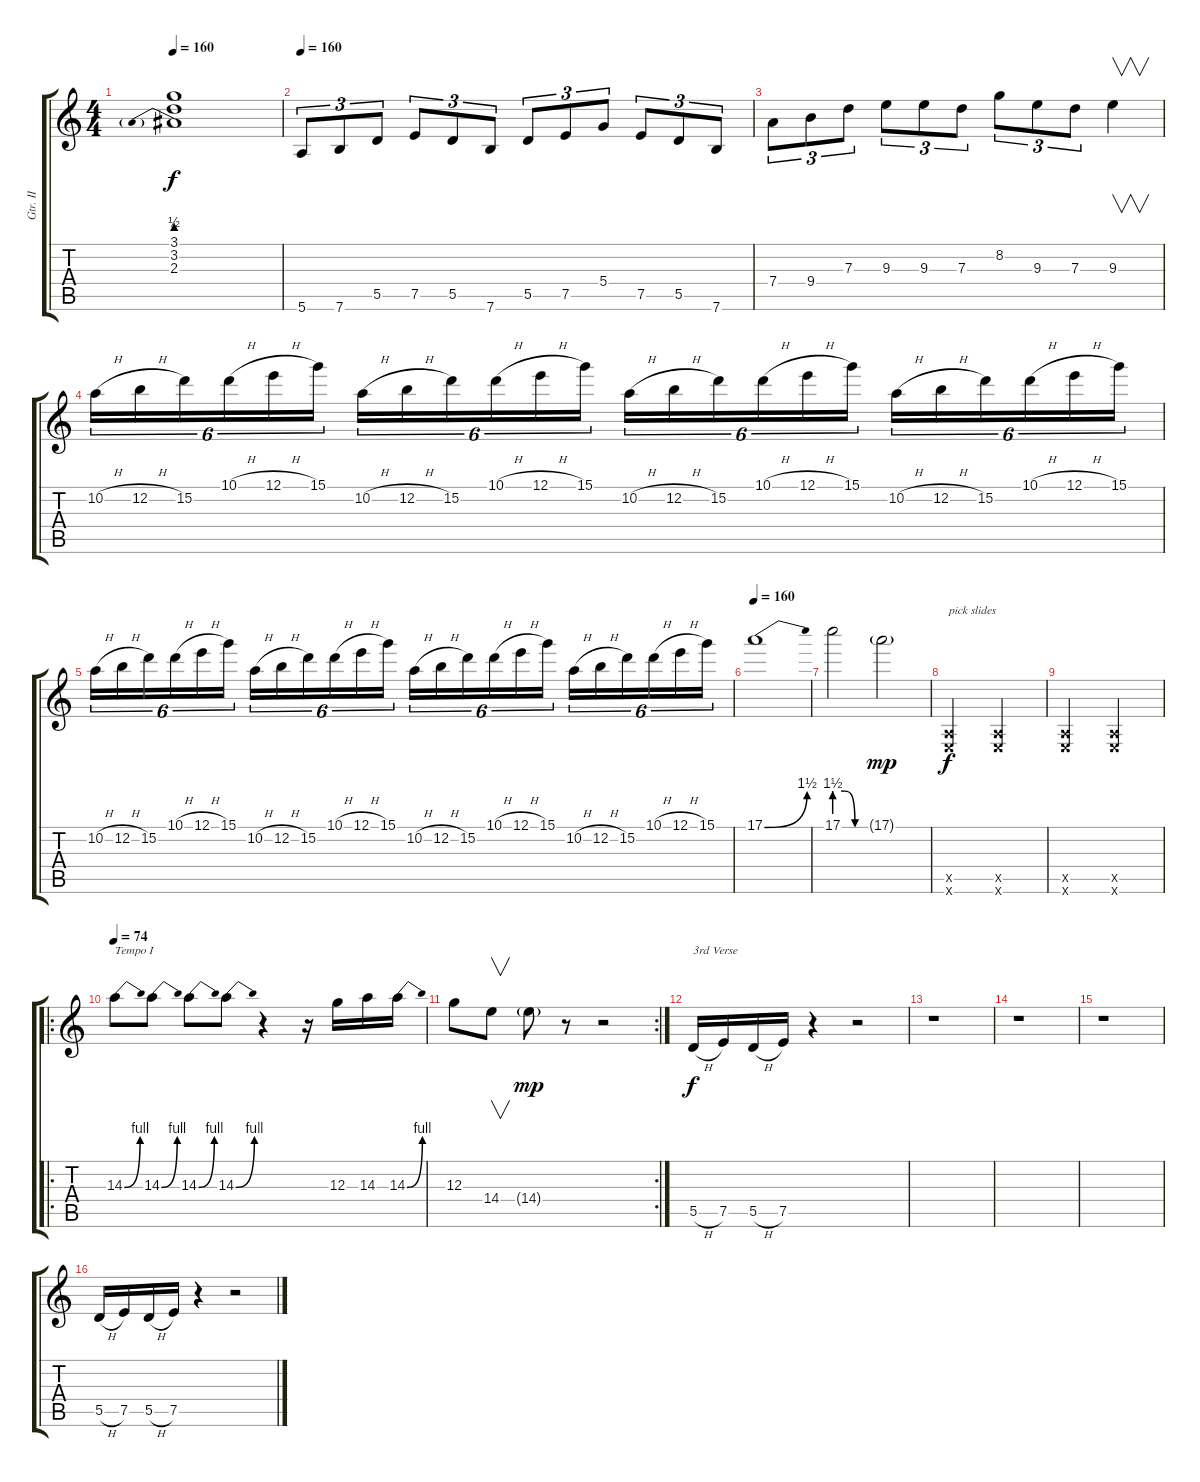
\track ("Gtr. II" "Gtr. II") {instrument distortionguitar}
\staff {score tabs}
\tuning (E4 B3 G3 D3 A2 E2) {hide}
\ts (4 4)
\tempo 160
\clef g2
\ks c
(3.1 3.2 2.3{be (prebend 0 2 60 2)}).1{dy f} |
\tempo 160
5.6.8{tu (3 2)} 7.6.8{tu (3 2)} 5.5.8{tu (3 2)} 7.5.8{tu (3 2)} 5.5.8{tu (3 2)} 7.6.8{tu (3 2)} 5.5.8{tu (3 2)} 7.5.8{tu (3 2)} 5.4.8{tu (3 2)} 7.5.8{tu (3 2)} 5.5.8{tu (3 2)} 7.6.8{tu (3 2)} |
7.4.8{tu (3 2)} 9.4.8{tu (3 2)} 7.3.8{tu (3 2)} 9.3.8{tu (3 2)} 9.3.8{tu (3 2)} 7.3.8{tu (3 2)} 8.2.8{tu (3 2)} 9.3.8{tu (3 2)} 7.3.8{tu (3 2)} 9.3.4{v} |
10.2{h}.16{tu (6 4)} 12.2{h}.16{tu (6 4)} 15.2.16{tu (6 4)} 10.1{h}.16{tu (6 4)} 12.1{h}.16{tu (6 4)} 15.1.16{tu (6 4)} 10.2{h}.16{tu (6 4)} 12.2{h}.16{tu (6 4)} 15.2.16{tu (6 4)} 10.1{h}.16{tu (6 4)} 12.1{h}.16{tu (6 4)} 15.1.16{tu (6 4)} 10.2{h}.16{tu (6 4)} 12.2{h}.16{tu (6 4)} 15.2.16{tu (6 4)} 10.1{h}.16{tu (6 4)} 12.1{h}.16{tu (6 4)} 15.1.16{tu (6 4)} 10.2{h}.16{tu (6 4)} 12.2{h}.16{tu (6 4)} 15.2.16{tu (6 4)} 10.1{h}.16{tu (6 4)} 12.1{h}.16{tu (6 4)} 15.1.16{tu (6 4)} |
10.2{h}.16{tu (6 4)} 12.2{h}.16{tu (6 4)} 15.2.16{tu (6 4)} 10.1{h}.16{tu (6 4)} 12.1{h}.16{tu (6 4)} 15.1.16{tu (6 4)} 10.2{h}.16{tu (6 4)} 12.2{h}.16{tu (6 4)} 15.2.16{tu (6 4)} 10.1{h}.16{tu (6 4)} 12.1{h}.16{tu (6 4)} 15.1.16{tu (6 4)} 10.2{h}.16{tu (6 4)} 12.2{h}.16{tu (6 4)} 15.2.16{tu (6 4)} 10.1{h}.16{tu (6 4)} 12.1{h}.16{tu (6 4)} 15.1.16{tu (6 4)} 10.2{h}.16{tu (6 4)} 12.2{h}.16{tu (6 4)} 15.2.16{tu (6 4)} 10.1{h}.16{tu (6 4)} 12.1{h}.16{tu (6 4)} 15.1.16{tu (6 4)} |
\tempo 160
17.1{be (bend 0 0 60 6)}.1 |
17.1{be (custom 0 6 20 6 40 0 60 0)}.2 17.1{g}.2{dy mp} |
(0.5{x} 0.6{x}).2{txt "pick slides" dy f} (0.5{x} 0.6{x}).2 |
(0.5{x} 0.6{x}).2 (0.5{x} 0.6{x}).2 |
\ro
\tempo 74
14.3{be (bend 0 0 60 4)}.8{txt "Tempo I"} 14.3{be (bend 0 0 60 4)}.8 14.3{be (bend 0 0 60 4)}.8 14.3{be (bend 0 0 60 4)}.8 r.4 r.16 12.3.16 14.3.16 14.3{be (bend 0 0 60 4)}.16 |
\rc 2
12.3.8 14.4.8{v} 14.4{g}.8{dy mp} r.8 r.2 |
5.5{h}.16{txt "3rd Verse" dy f} 7.5.16 5.5{h}.16 7.5.16 r.4 r.2 |
r.1 |
r.1 |
r.1 |
5.5{h}.16 7.5.16 5.5{h}.16 7.5.16 r.4 r.2
